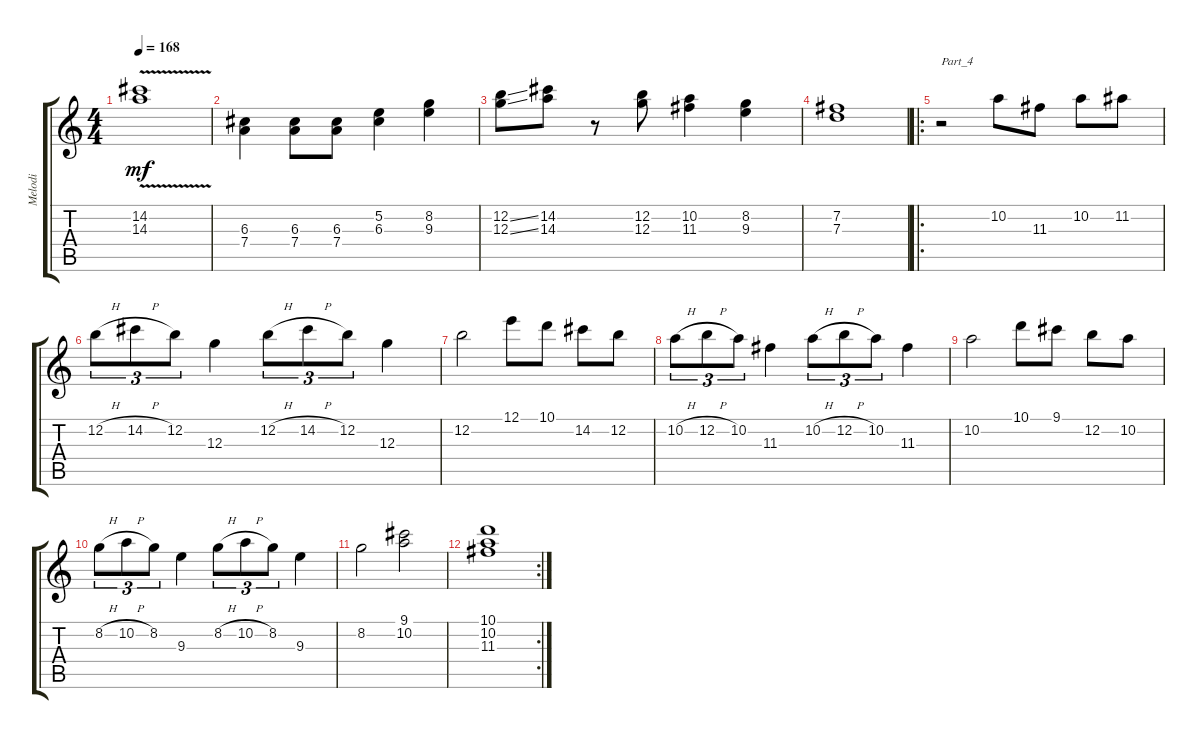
\track ("Melodi" "Melodi") {instrument acousticguitarsteel}
\staff {score tabs}
\tuning (E4 B3 G3 D3 A2 E2) {hide}
\ts (4 4)
\tempo 168
\clef g2
\ks c
(14.2{v t} 14.3{t}).1{dy mf} |
(6.3 7.4).4 (6.3 7.4).8 (6.3 7.4).8 (5.2 6.3).4 (8.2 9.3).4 |
(12.2{ss} 12.3{ss}).8 (14.2 14.3).8 r.8 (12.2 12.3).8 (10.2 11.3).4 (8.2 9.3).4 |
(7.2 7.3).1 |
\ro
r.2{txt "Part_4"} 10.2.8 11.3.8 10.2.8 11.2.8 |
12.2{h}.8{tu (3 2)} 14.2{h}.8{tu (3 2)} 12.2.8{tu (3 2)} 12.3.4 12.2{h}.8{tu (3 2)} 14.2{h}.8{tu (3 2)} 12.2.8{tu (3 2)} 12.3.4 |
12.2.2 12.1.8 10.1.8 14.2.8 12.2.8 |
10.2{h}.8{tu (3 2)} 12.2{h}.8{tu (3 2)} 10.2.8{tu (3 2)} 11.3.4 10.2{h}.8{tu (3 2)} 12.2{h}.8{tu (3 2)} 10.2.8{tu (3 2)} 11.3.4 |
10.2.2 10.1.8 9.1.8 12.2.8 10.2.8 |
8.2{h}.8{tu (3 2)} 10.2{h}.8{tu (3 2)} 8.2.8{tu (3 2)} 9.3.4 8.2{h}.8{tu (3 2)} 10.2{h}.8{tu (3 2)} 8.2.8{tu (3 2)} 9.3.4 |
8.2.2 (9.1 10.2).2 |
\rc 2
(10.1 10.2 11.3).1
